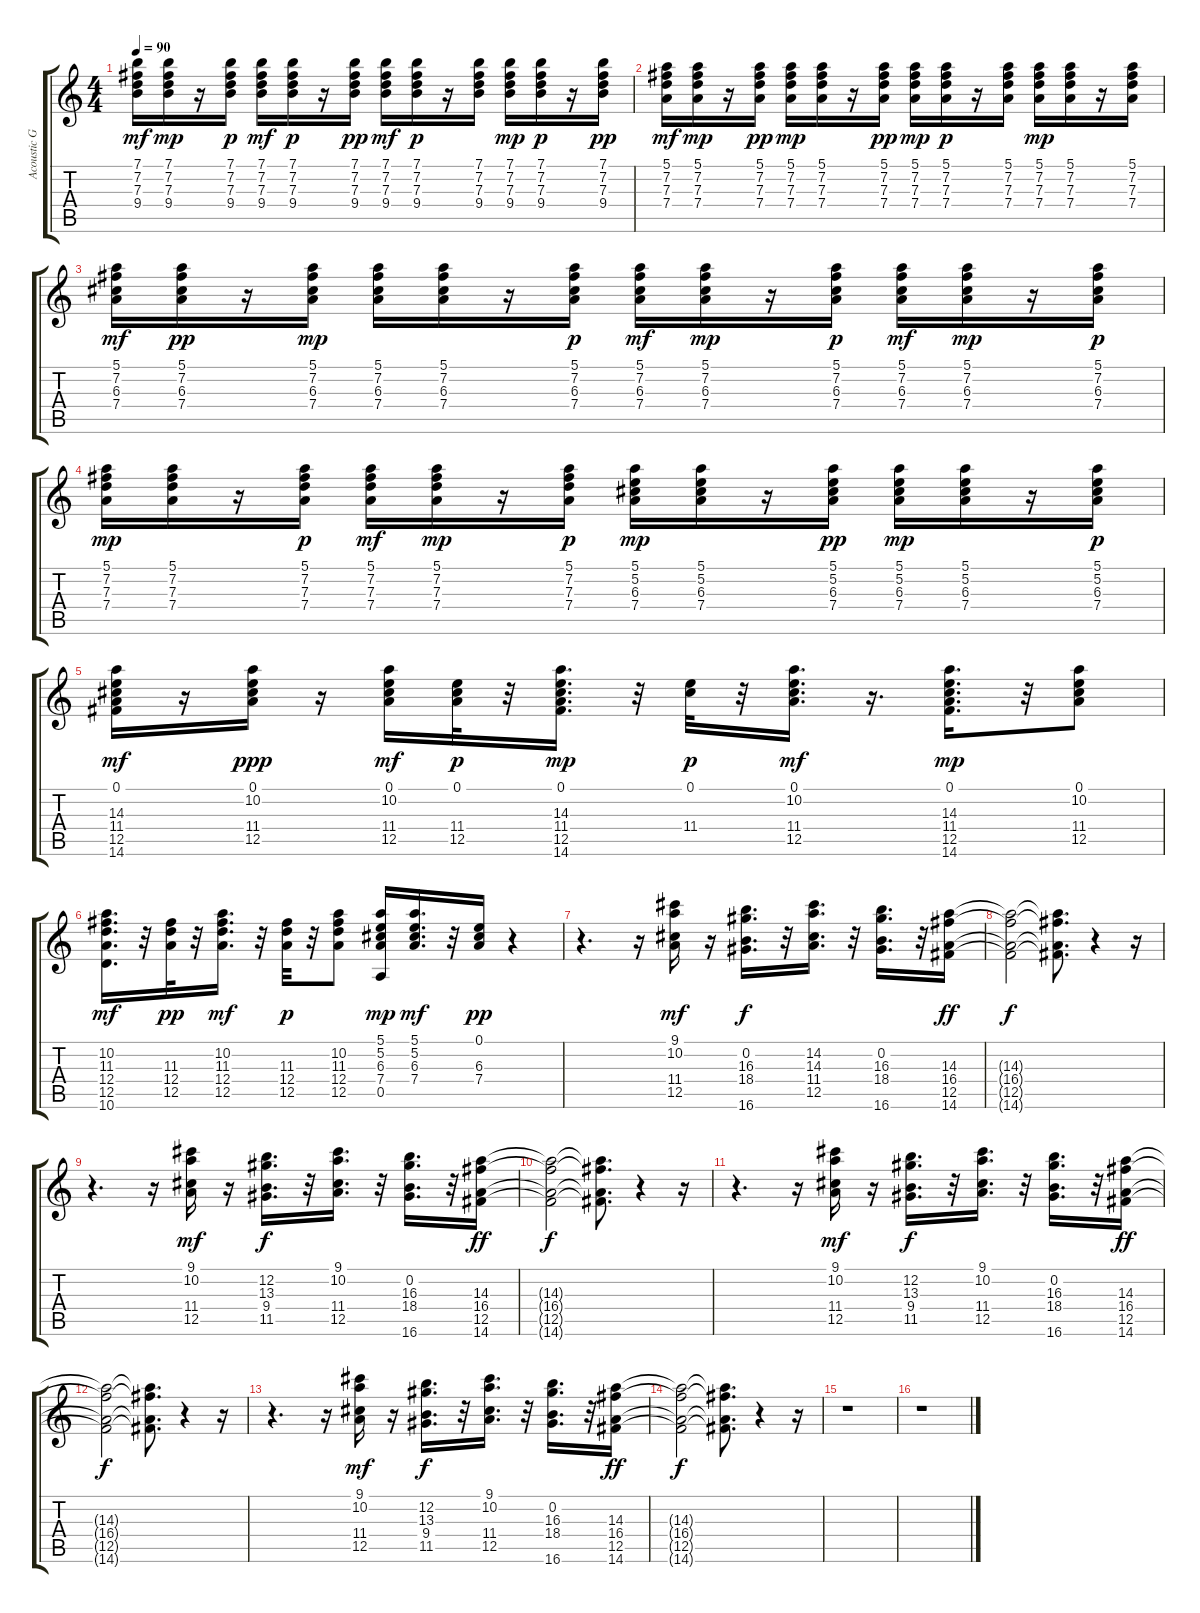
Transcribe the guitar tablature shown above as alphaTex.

\track ("Acoustic Guitar 2" "Acoustic G") {instrument acousticguitarsteel}
\staff {score tabs}
\tuning (E4 B3 G3 D3 A2 E2) {hide}
\ts (4 4)
\tempo 90
\clef g2
\ks c
(7.1 7.2 7.3 9.4).16{dy mf} (7.1 7.2 7.3 9.4).16{dy mp} r.16 (7.1 7.2 7.3 9.4).16{dy p} (7.1 7.2 7.3 9.4).16{dy mf} (7.1 7.2 7.3 9.4).16{dy p} r.16 (7.1 7.2 7.3 9.4).16{dy pp} (7.1 7.2 7.3 9.4).16{dy mf} (7.1 7.2 7.3 9.4).16{dy p} r.16 (7.1 7.2 7.3 9.4).16 (7.1 7.2 7.3 9.4).16{dy mp} (7.1 7.2 7.3 9.4).16{dy p} r.16 (7.1 7.2 7.3 9.4).16{dy pp} |
(5.1 7.2 7.3 7.4).16{dy mf} (5.1 7.2 7.3 7.4).16{dy mp} r.16 (5.1 7.2 7.3 7.4).16{dy pp} (5.1 7.2 7.3 7.4).16{dy mp} (5.1 7.2 7.3 7.4).16 r.16 (5.1 7.2 7.3 7.4).16{dy pp} (5.1 7.2 7.3 7.4).16{dy mp} (5.1 7.2 7.3 7.4).16{dy p} r.16 (5.1 7.2 7.3 7.4).16 (5.1 7.2 7.3 7.4).16{dy mp} (5.1 7.2 7.3 7.4).16 r.16 (5.1 7.2 7.3 7.4).16 |
(5.1 7.2 6.3 7.4).16{dy mf} (5.1 7.2 6.3 7.4).16{dy pp} r.16 (5.1 7.2 6.3 7.4).16{dy mp} (5.1 7.2 6.3 7.4).16 (5.1 7.2 6.3 7.4).16 r.16 (5.1 7.2 6.3 7.4).16{dy p} (5.1 7.2 6.3 7.4).16{dy mf} (5.1 7.2 6.3 7.4).16{dy mp} r.16 (5.1 7.2 6.3 7.4).16{dy p} (5.1 7.2 6.3 7.4).16{dy mf} (5.1 7.2 6.3 7.4).16{dy mp} r.16 (5.1 7.2 6.3 7.4).16{dy p} |
(5.1 7.2 7.3 7.4).16{dy mp} (5.1 7.2 7.3 7.4).16 r.16 (5.1 7.2 7.3 7.4).16{dy p} (5.1 7.2 7.3 7.4).16{dy mf} (5.1 7.2 7.3 7.4).16{dy mp} r.16 (5.1 7.2 7.3 7.4).16{dy p} (5.1 5.2 6.3 7.4).16{dy mp} (5.1 5.2 6.3 7.4).16 r.16 (5.1 5.2 6.3 7.4).16{dy pp} (5.1 5.2 6.3 7.4).16{dy mp} (5.1 5.2 6.3 7.4).16 r.16 (5.1 5.2 6.3 7.4).16{dy p} |
(0.1 14.3 11.4 12.5 14.6).16{dy mf} r.16 (0.1 10.2 11.4 12.5).16{dy ppp} r.16 (0.1 10.2 11.4 12.5).16{dy mf} (0.1 11.4 12.5).32{dy p} r.32 (0.1 14.3 11.4 12.5 14.6).16{d dy mp} r.32 (0.1 11.4).32{dy p} r.32 (0.1 10.2 11.4 12.5).16{d dy mf} r.16{d} (0.1 14.3 11.4 12.5 14.6).16{d dy mp} r.32 (0.1 10.2 11.4 12.5).8 |
(10.2 11.3 12.4 12.5 10.6).16{d dy mf} r.32 (11.3 12.4 12.5).32{dy pp} r.32 (10.2 11.3 12.4 12.5).16{d dy mf} r.32 (11.3 12.4 12.5).32{dy p} r.32 (10.2 11.3 12.4 12.5).8 (5.1 5.2 6.3 7.4 0.5).16{dy mp} (5.1 5.2 6.3 7.4).16{d dy mf} r.32 (0.1 6.3 7.4).16{dy pp} r.4 |
r.4{d} r.16 (9.1 10.2 11.4 12.5).16{dy mf} r.16 (0.2 16.3 18.4 16.6).16{d dy f} r.32 (14.2 14.3 11.4 12.5).16{d} r.32 (0.2 16.3 18.4 16.6).16{d} r.32 (14.3 16.4 12.5 14.6).16{dy ff} |
(14.3{t} 16.4{t} 12.5{t} 14.6{t}).2{dy f} (14.3{t} 16.4{t} 12.5{t} 14.6{t}).8{d} r.4 r.16 |
r.4{d} r.16 (9.1 10.2 11.4 12.5).16{dy mf} r.16 (12.2 13.3 9.4 11.5).16{d dy f} r.32 (9.1 10.2 11.4 12.5).16{d} r.32 (0.2 16.3 18.4 16.6).16{d} r.32 (14.3 16.4 12.5 14.6).16{dy ff} |
(14.3{t} 16.4{t} 12.5{t} 14.6{t}).2{dy f} (14.3{t} 16.4{t} 12.5{t} 14.6{t}).8{d} r.4 r.16 |
r.4{d} r.16 (9.1 10.2 11.4 12.5).16{dy mf} r.16 (12.2 13.3 9.4 11.5).16{d dy f} r.32 (9.1 10.2 11.4 12.5).16{d} r.32 (0.2 16.3 18.4 16.6).16{d} r.32 (14.3 16.4 12.5 14.6).16{dy ff} |
(14.3{t} 16.4{t} 12.5{t} 14.6{t}).2{dy f} (14.3{t} 16.4{t} 12.5{t} 14.6{t}).8{d} r.4 r.16 |
r.4{d} r.16 (9.1 10.2 11.4 12.5).16{dy mf} r.16 (12.2 13.3 9.4 11.5).16{d dy f} r.32 (9.1 10.2 11.4 12.5).16{d} r.32 (0.2 16.3 18.4 16.6).16{d} r.32 (14.3 16.4 12.5 14.6).16{dy ff} |
(14.3{t} 16.4{t} 12.5{t} 14.6{t}).2{dy f} (14.3{t} 16.4{t} 12.5{t} 14.6{t}).8{d} r.4 r.16 |
r.1 |
r.1
